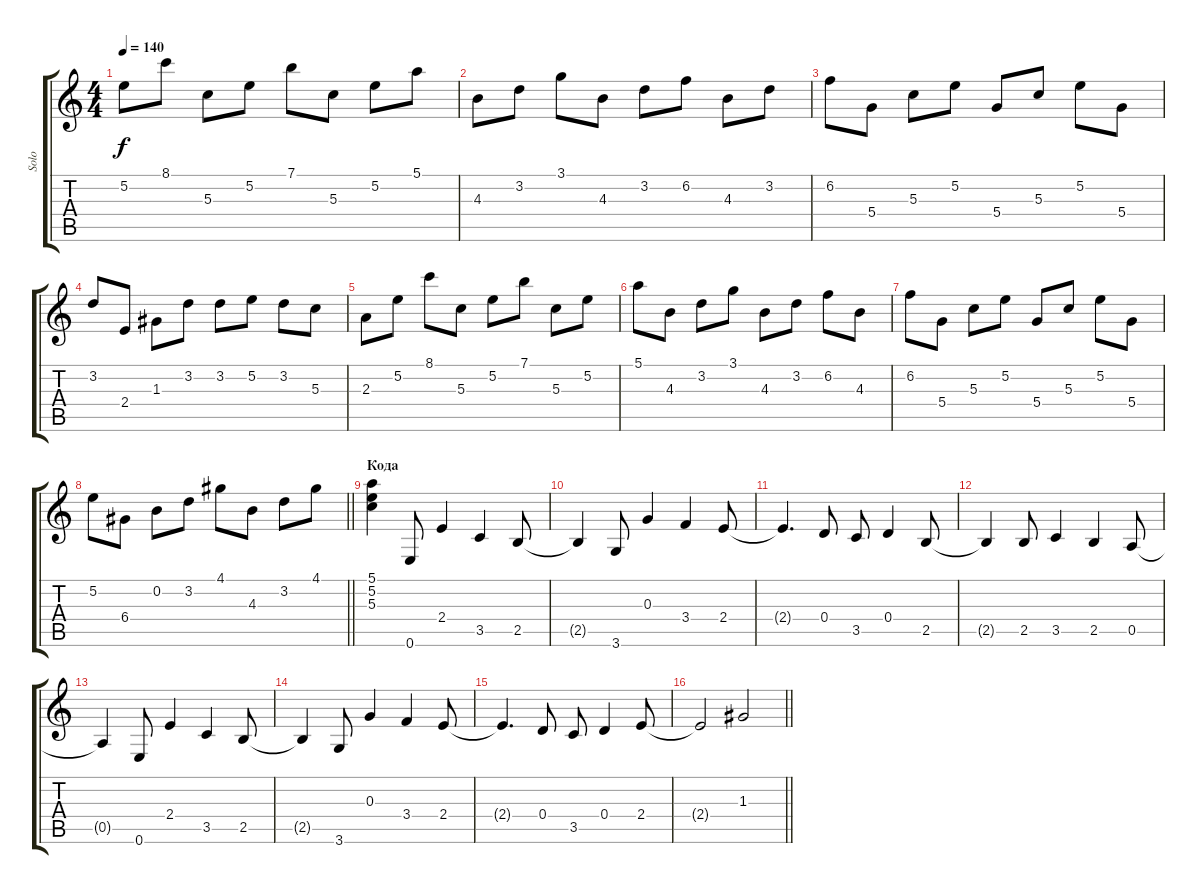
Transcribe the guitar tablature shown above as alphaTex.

\track ("Solo" "Solo") {instrument electricguitarclean}
\staff {score tabs}
\tuning (E4 B3 G3 D3 A2 E2) {hide}
\ts (4 4)
\tempo 140
\clef g2
\ks c
5.2.8{dy f} 8.1.8 5.3.8 5.2.8 7.1.8 5.3.8 5.2.8 5.1.8 |
4.3.8 3.2.8 3.1.8 4.3.8 3.2.8 6.2.8 4.3.8 3.2.8 |
6.2.8 5.4.8 5.3.8 5.2.8 5.4.8 5.3.8 5.2.8 5.4.8 |
3.2.8 2.4.8 1.3.8 3.2.8 3.2.8 5.2.8 3.2.8 5.3.8 |
2.3.8 5.2.8 8.1.8 5.3.8 5.2.8 7.1.8 5.3.8 5.2.8 |
5.1.8 4.3.8 3.2.8 3.1.8 4.3.8 3.2.8 6.2.8 4.3.8 |
6.2.8 5.4.8 5.3.8 5.2.8 5.4.8 5.3.8 5.2.8 5.4.8 |
\barLineRight lightlight
5.2.8 6.4.8 0.2.8 3.2.8 4.1.8 4.3.8 3.2.8 4.1.8 |
\section ("" "Кода")
(5.1 5.2 5.3).4 0.6.8 2.4.4 3.5.4 2.5.8 |
2.5{t}.4 3.6.8 0.3.4 3.4.4 2.4.8 |
2.4{t}.4{d} 0.4.8 3.5.8 0.4.4 2.5.8 |
2.5{t}.4 2.5.8 3.5.4 2.5.4 0.5.8 |
0.5{t}.4 0.6.8 2.4.4 3.5.4 2.5.8 |
2.5{t}.4 3.6.8 0.3.4 3.4.4 2.4.8 |
2.4{t}.4{d} 0.4.8 3.5.8 0.4.4 2.4.8 |
\barLineRight lightlight
2.4{t}.2 1.3.2
